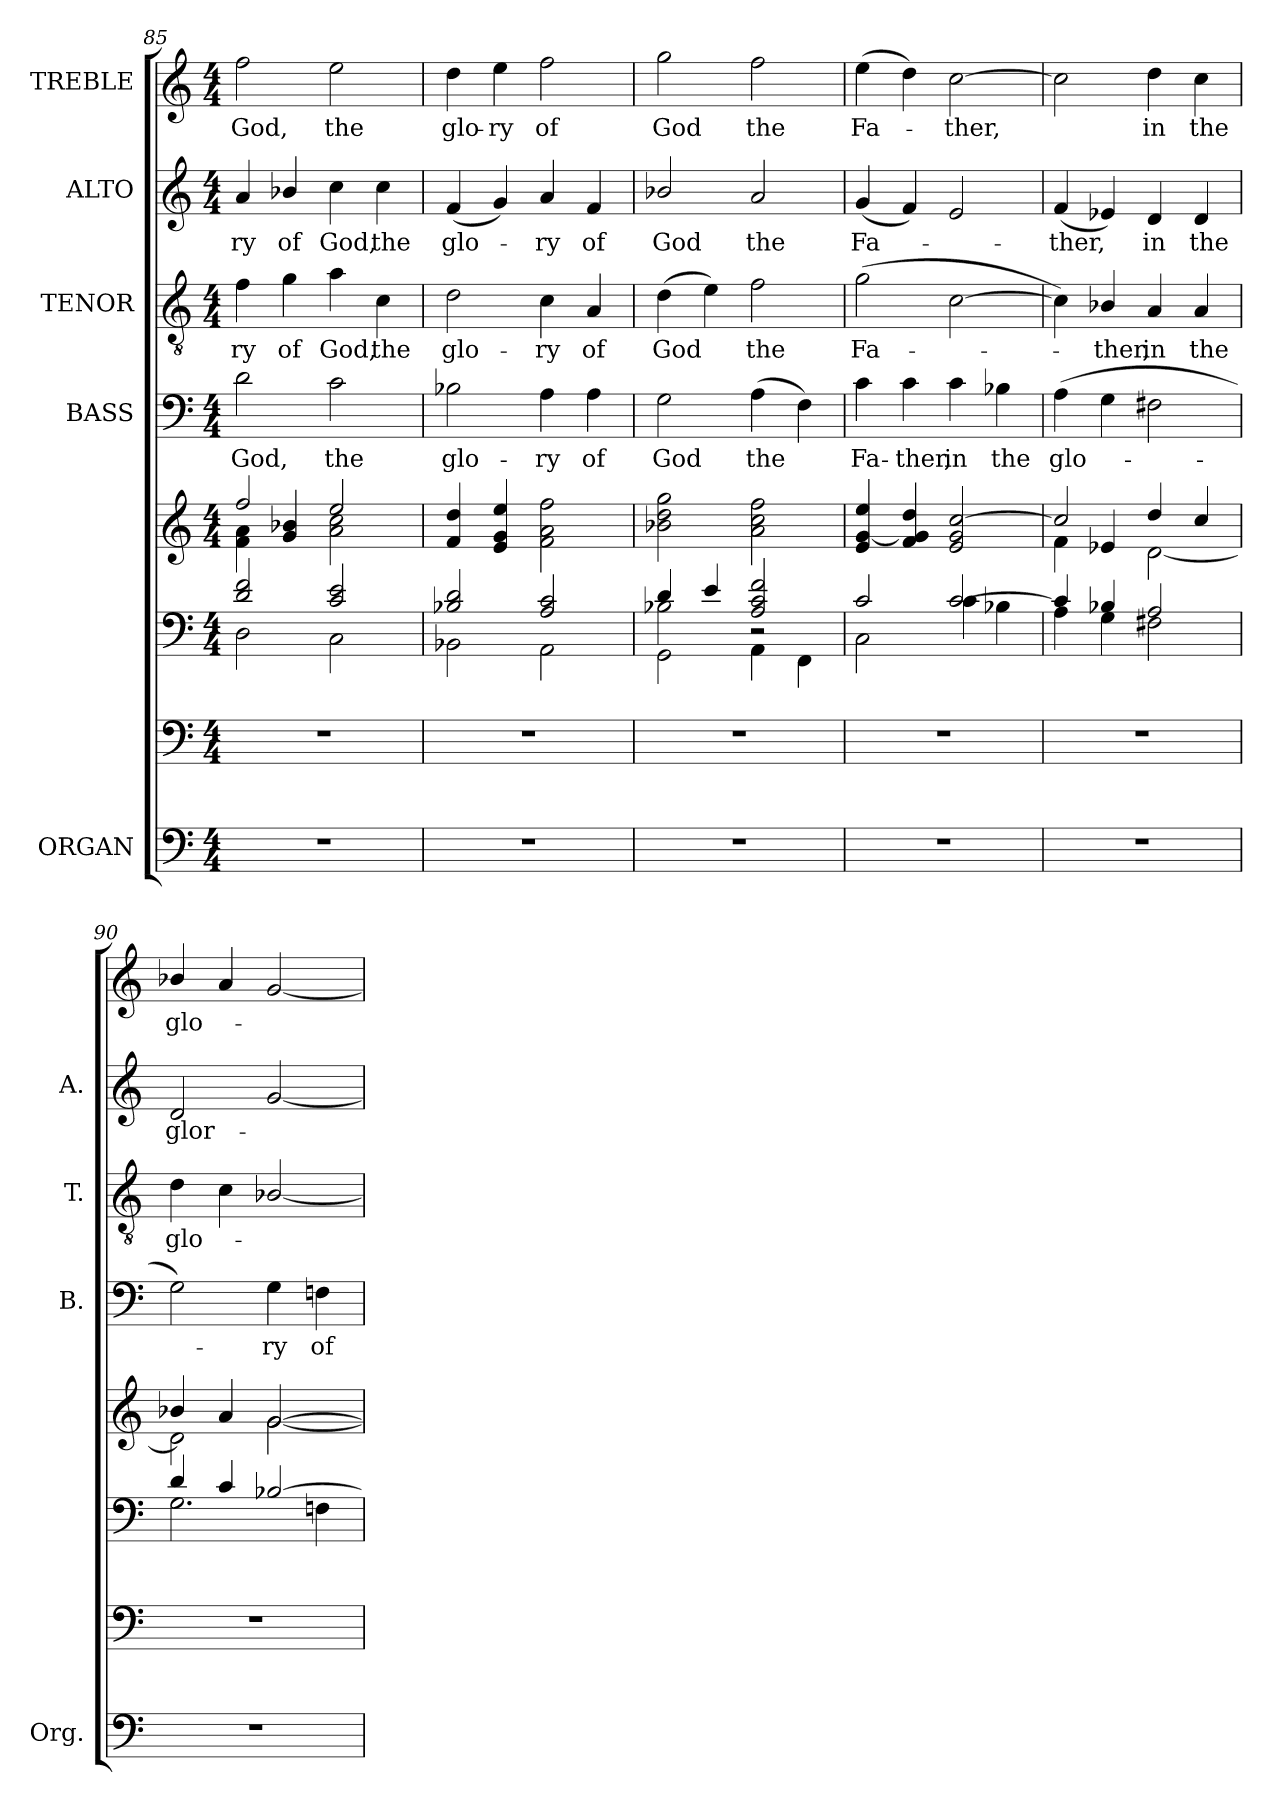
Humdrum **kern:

**kern	**kern	**kern	**kern	**kern	**text	**kern	**text	**kern	**text	**kern	**text
*part5	*part5	*part5	*part5	*part4	*part4	*part3	*part3	*part2	*part2	*part1	*part1
*staff8	*staff7	*staff6	*staff5	*staff4	*staff4	*staff3	*staff3	*staff2	*staff2	*staff1	*staff1
*I"ORGAN	*	*	*	*I"BASS	*	*I"TENOR	*	*I"ALTO	*	*I"TREBLE	*
*I'Org.	*	*	*	*I'B.	*	*I'T.	*	*I'A.	*	*	*
!!LO:PB:g=z
*clefF4	*clefF4	*clefF4	*clefG2	*clefF4	*	*clefGv2	*	*clefG2	*	*clefG2	*
*	*	*	*	*	*	*ITrd7c12	*	*	*	*	*
*k[]	*k[]	*k[]	*k[]	*k[]	*	*k[]	*	*k[]	*	*k[]	*
*C:	*C:	*C:	*C:	*C:	*	*C:	*	*C:	*	*C:	*
*M4/4	*M4/4	*M4/4	*M4/4	*M4/4	*	*M4/4	*	*M4/4	*	*M4/4	*
=85	=85	=85	=85	=85	=85	=85	=85	=85	=85	=85	=85
*	*	*^	*^	*	*	*	*	*	*	*	*
!	!	!	!	!	!	!	!LO:LY:b:color=#000000	!	!	!	!	!	!
!	!	!	!	!	!	!	!	!	!LO:LY:b:color=#000000	!	!	!	!
!	!	!	!	!	!	!	!	!	!	!	!LO:LY:b:color=#000000	!	!
!	!	!	!	!	!	!	!	!	!	!	!	!	!LO:LY:b:color=#000000
1r	1r	2di/ 2fi	2Di\	2ffi/	4fi\ 4ai	2di\	God,	4Fi\	-ry	4ai/	-ry	2ffi\	God,
!	!	!	!	!	!	!	!	!	!LO:LY:b:color=#000000	!	!	!	!
!	!	!	!	!	!	!	!	!	!	!	!LO:LY:b:color=#000000	!	!
.	.	.	.	.	4gi/ 4b-i	.	.	4Gi\	of	4b-i/	of	.	.
!	!	!	!	!	!	!	!LO:LY:b:color=#000000	!	!	!	!	!	!
!	!	!	!	!	!	!	!	!	!LO:LY:b:color=#000000	!	!	!	!
!	!	!	!	!	!	!	!	!	!	!	!LO:LY:b:color=#000000	!	!
!	!	!	!	!	!	!	!	!	!	!	!	!	!LO:LY:b:color=#000000
.	.	2ci/ 2ei	2Ci\	2eei/	2ai\ 2cci	2ci\	the	4Ai\	God,	4cci\	God,	2eei\	the
!	!	!	!	!	!	!	!	!	!LO:LY:b:color=#000000	!	!	!	!
!	!	!	!	!	!	!	!	!	!	!	!LO:LY:b:color=#000000	!	!
.	.	.	.	.	.	.	.	4Ci\	the	4cci\	the	.	.
=86	=86	=86	=86	=86	=86	=86	=86	=86	=86	=86	=86	=86	=86
!	!	!	!	!	!	!	!LO:LY:b:color=#000000	!	!	!	!	!	!
!	!	!	!	!	!	!	!	!	!LO:LY:b:color=#000000	!	!	!	!
!	!	!	!	!	!	!	!	!	!	!	!LO:LY:b:color=#000000	!	!
!	!	!	!	!	!	!	!	!	!	!	!	!	!LO:LY:b:color=#000000
1r	1r	2B-i/ 2di	2BB-i\	4fi/ 4ddi	2ryy	2B-i\	glo-	2Di\	glo-	(4fi/	glo-	4ddi\	glo-
!	!	!	!	!	!	!	!	!	!	!	!	!	!LO:LY:b:color=#000000
.	.	.	.	4ei/ 4gi 4eei	.	.	.	.	.	4gi/)	.	4eei\	-ry
!	!	!	!	!	!	!	!LO:LY:b:color=#000000	!	!	!	!	!	!
!	!	!	!	!	!	!	!	!	!LO:LY:b:color=#000000	!	!	!	!
!	!	!	!	!	!	!	!	!	!	!	!LO:LY:b:color=#000000	!	!
!	!	!	!	!	!	!	!	!	!	!	!	!	!LO:LY:b:color=#000000
.	.	2Ai/ 2ci	2AAi\	2fi\ 2ai 2ffi	2ryy	4Ai\	-ry	4Ci\	-ry	4ai/	-ry	2ffi\	of
!	!	!	!	!	!	!	!LO:LY:b:color=#000000	!	!	!	!	!	!
!	!	!	!	!	!	!	!	!	!LO:LY:b:color=#000000	!	!	!	!
!	!	!	!	!	!	!	!	!	!	!	!LO:LY:b:color=#000000	!	!
.	.	.	.	.	.	4Ai\	of	4AAi/	of	4fi/	of	.	.
*	*	*	*	*v	*v	*	*	*	*	*	*	*	*
=87	=87	=87	=87	=87	=87	=87	=87	=87	=87	=87	=87	=87
*	*	*	*^	*	*	*	*	*	*	*	*	*
!	!	!	!	!	!	!	!LO:LY:b:color=#000000	!	!	!	!	!	!
!	!	!	!	!	!	!	!	!	!LO:LY:b:color=#000000	!	!	!	!
!	!	!	!	!	!	!	!	!	!	!	!LO:LY:b:color=#000000	!	!
!	!	!	!	!	!	!	!	!	!	!	!	!	!LO:LY:b:color=#000000
1r	1r	4di/	2GGi\	2B-i\	2b-i\ 2ddi 2ggi	2Gi\	God	(4Di\	God	2b-i/	God	2ggi\	God
.	.	4ei/	.	.	.	.	.	4Ei\)	.	.	.	.	.
!	!	!	!	!	!	!	!LO:LY:b:color=#000000	!	!	!	!	!	!
!	!	!	!	!	!	!	!	!	!LO:LY:b:color=#000000	!	!	!	!
!	!	!	!	!	!	!	!	!	!	!	!LO:LY:b:color=#000000	!	!
!	!	!	!	!	!	!	!	!	!	!	!	!	!LO:LY:b:color=#000000
.	.	2Ai/ 2ci 2fi	4AAi\	2r	2ai\ 2cci 2ffi	(4Ai\	the	2Fi\	the	2ai/	the	2ffi\	the
.	.	.	4FFi\	.	.	4Fi\)	.	.	.	.	.	.	.
*	*	*	*v	*v	*	*	*	*	*	*	*	*	*
=88	=88	=88	=88	=88	=88	=88	=88	=88	=88	=88	=88	=88
!	!	!	!	!	!	!LO:LY:b:color=#000000	!	!	!	!	!	!
!	!	!	!	!	!	!	!	!LO:LY:b:color=#000000	!	!	!	!
!	!	!	!	!	!	!	!	!	!	!LO:LY:b:color=#000000	!	!
!	!	!	!	!	!	!	!	!	!	!	!	!LO:LY:b:color=#000000
1r	1r	2ci/	2Ci\	4ei/ [4gi 4eei	4ci\	Fa-	(2Gi\	Fa-	(4gi/	Fa-	(4eei\	Fa-
!	!	!	!	!	!	!LO:LY:b:color=#000000	!	!	!	!	!	!
.	.	.	.	4fi/ 4gi] 4ddi	4ci\	-ther,	.	.	4fi/)	.	4ddi\)	.
!	!	!	!	!	!	!LO:LY:b:color=#000000	!	!	!	!	!	!
!	!	!	!	!	!	!	!	!	!	!	!	!LO:LY:b:color=#000000
.	.	[2ci/	4ci\	2ei/ 2gi [2cci	4ci\	in	[2Ci\	.	2ei/	.	[2cci\	-ther,
!	!	!	!	!	!	!LO:LY:b:color=#000000	!	!	!	!	!	!
.	.	.	4B-i\	.	4B-i\	the	.	.	.	.	.	.
=89	=89	=89	=89	=89	=89	=89	=89	=89	=89	=89	=89	=89
*	*	*	*	*^	*	*	*	*	*	*	*	*
!	!	!	!	!	!	!	!LO:LY:b:color=#000000	!	!	!	!	!	!
!	!	!	!	!	!	!	!	!	!	!	!LO:LY:b:color=#000000	!	!
1r	1r	4ci/]	4Ai\	2cci/]	4fi\	(4Ai\	glo-	4Ci\])	.	(4fi/	-ther,	2cci\]	.
!	!	!	!	!	!	!	!	!	!LO:LY:b:color=#000000	!	!	!	!
.	.	4B-i/	4Gi\	.	4e-Xi/	4Gi\	.	4BB-i/	-ther,	4e-Xi/)	.	.	.
!	!	!	!	!	!	!	!	!	!LO:LY:b:color=#000000	!	!	!	!
!	!	!	!	!	!	!	!	!	!	!	!LO:LY:b:color=#000000	!	!
!	!	!	!	!	!	!	!	!	!	!	!	!	!LO:LY:b:color=#000000
.	.	2Ai/	2F#Xi\	4ddi/	[2di\	2F#Xi\	.	4AAi/	in	4di/	in	4ddi\	in
!	!	!	!	!	!	!	!	!	!LO:LY:b:color=#000000	!	!	!	!
!	!	!	!	!	!	!	!	!	!	!	!LO:LY:b:color=#000000	!	!
!	!	!	!	!	!	!	!	!	!	!	!	!	!LO:LY:b:color=#000000
.	.	.	.	4cci/	.	.	.	4AAi/	the	4di/	the	4cci\	the
=90	=90	=90	=90	=90	=90	=90	=90	=90	=90	=90	=90	=90	=90
!	!	!	!	!	!	!	!	!	!LO:LY:b:color=#000000	!	!	!	!
!	!	!	!	!	!	!	!	!	!	!	!LO:LY:b:color=#000000	!	!
!	!	!	!	!	!	!	!	!	!	!	!	!	!LO:LY:b:color=#000000
1r	1r	4di/	2.Gi\	4b-i/	2di\]	2Gi\)	.	4Di\	glo-	2di/	glor-	4b-i/	glo-
.	.	4ci/	.	4ai/	.	.	.	4Ci\	.	.	.	4ai/	.
!	!	!	!	!	!	!	!LO:LY:b:color=#000000	!	!	!	!	!	!
.	.	[2B-i/	.	[2gi/	[2gi\	4Gi\	-ry	[2BB-i/	.	[2gi/	.	[2gi/	.
!	!	!	!	!	!	!	!LO:LY:b:color=#000000	!	!	!	!	!	!
.	.	.	4Fni\	.	.	4Fni\	of	.	.	.	.	.	.
*	*	*v	*v	*	*	*	*	*	*	*	*	*	*
*	*	*	*v	*v	*	*	*	*	*	*	*	*
=	=	=	=	=	=	=	=	=	=	=	=
*-	*-	*-	*-	*-	*-	*-	*-	*-	*-	*-	*-
